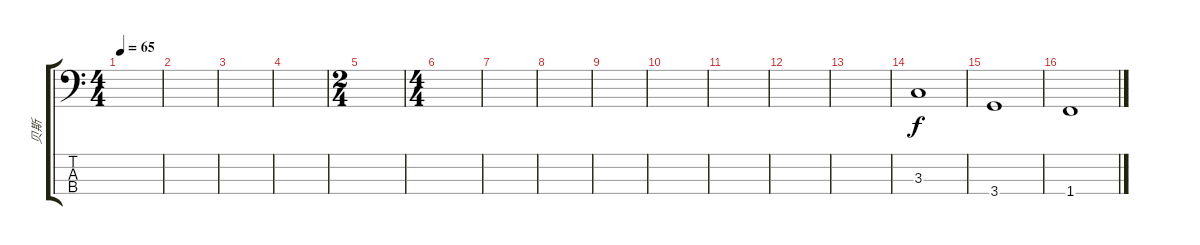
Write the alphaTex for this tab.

\track ("贝斯" "贝斯") {instrument acousticbass}
\staff {score tabs}
\tuning (G2 D2 A1 E1) {hide}
\ts (4 4)
\tempo 65
\clef f4
\ks c
|
|
|
|
\ts (2 4)
|
\ts (4 4)
|
|
|
|
|
|
|
|
3.3.1 |
3.4.1 |
1.4.1
